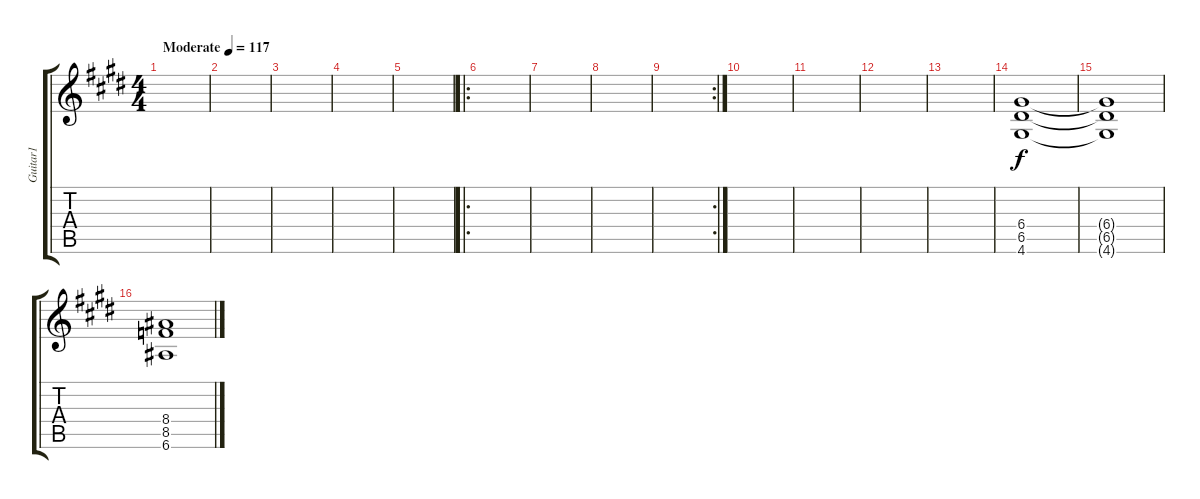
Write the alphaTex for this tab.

\track ("Guitar1" "Guitar1") {instrument distortionguitar}
\staff {score tabs}
\tuning (E4 B3 G3 D3 A2 E2) {hide}
\ts (4 4)
\tempo (117 "Moderate")
\clef g2
\ks c#minor
|
|
|
|
|
\ro
|
|
|
\rc 2
|
|
|
|
|
(6.4 6.5 4.6).1 |
(6.4{t} 6.5{t} 4.6{t}).1 |
(8.4 8.5 6.6).1
